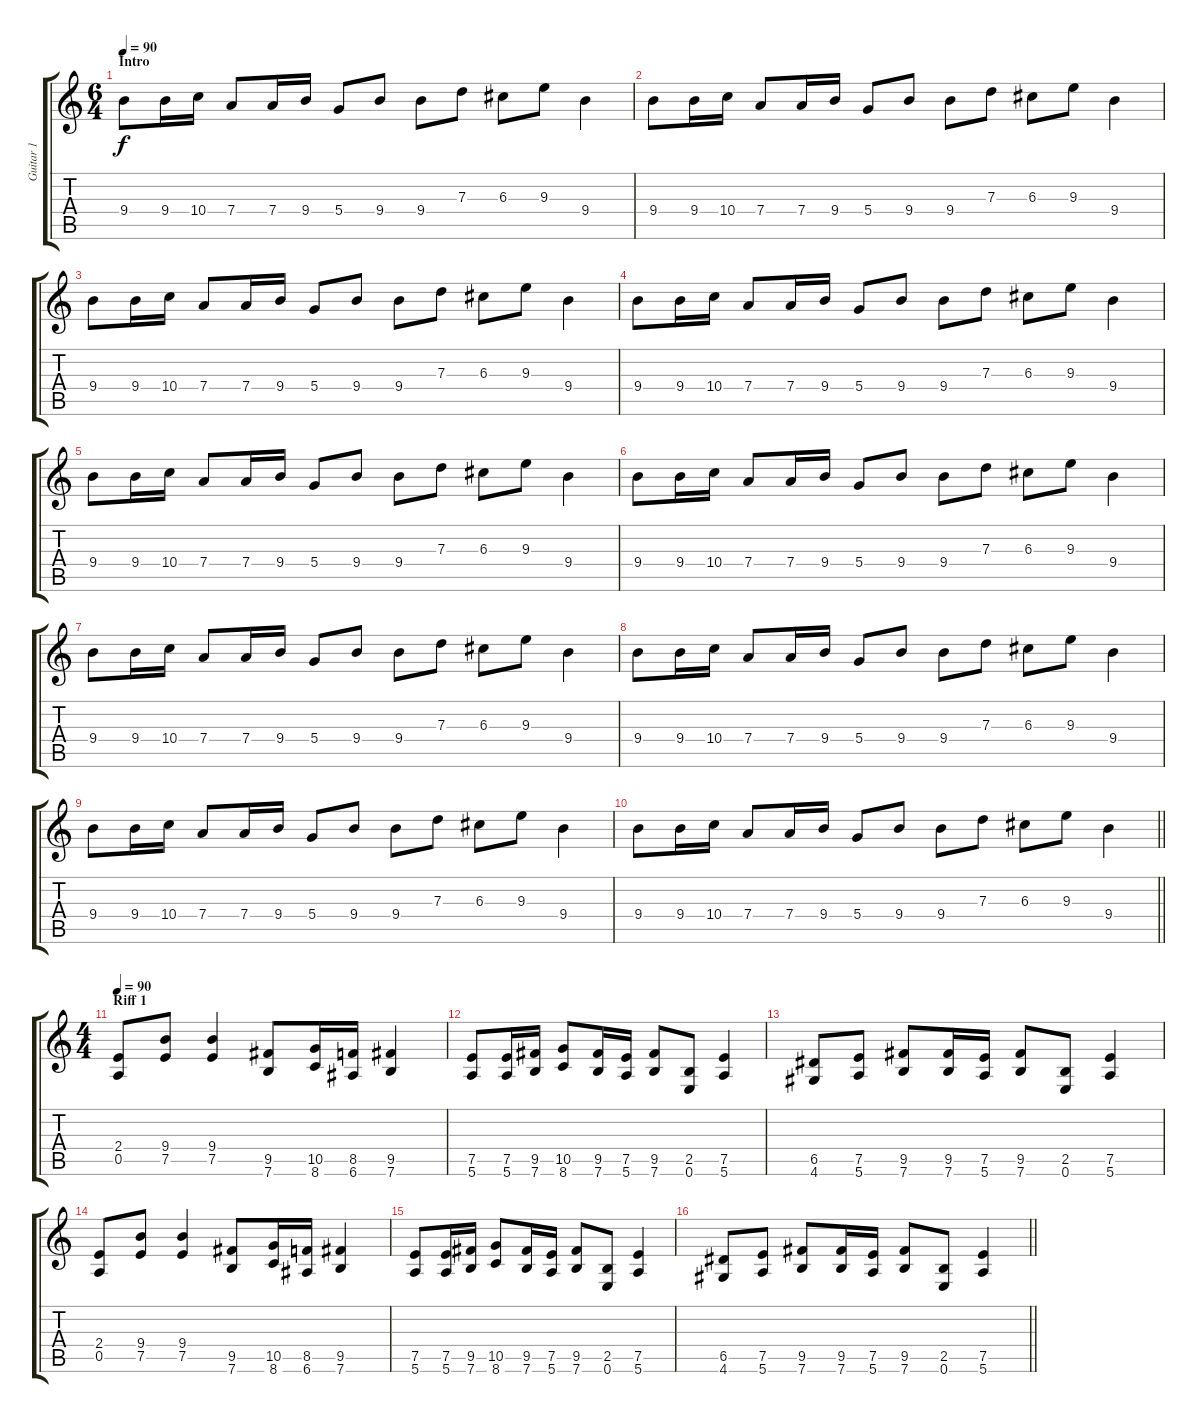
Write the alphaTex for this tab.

\track ("Guitar 1" "Guitar 1") {instrument distortionguitar}
\staff {score tabs}
\tuning (E4 B3 G3 D3 A2 E2) {hide}
\ts (6 4)
\section ("" "Intro")
\tempo 90
\clef g2
\ks c
9.4.8{dy f instrument distortionguitar} 9.4.16 10.4.16 7.4.8 7.4.16 9.4.16 5.4.8 9.4.8 9.4.8 7.3.8 6.3.8 9.3.8 9.4.4 |
9.4.8 9.4.16 10.4.16 7.4.8 7.4.16 9.4.16 5.4.8 9.4.8 9.4.8 7.3.8 6.3.8 9.3.8 9.4.4 |
9.4.8 9.4.16 10.4.16 7.4.8 7.4.16 9.4.16 5.4.8 9.4.8 9.4.8 7.3.8 6.3.8 9.3.8 9.4.4 |
9.4.8 9.4.16 10.4.16 7.4.8 7.4.16 9.4.16 5.4.8 9.4.8 9.4.8 7.3.8 6.3.8 9.3.8 9.4.4 |
9.4.8 9.4.16 10.4.16 7.4.8 7.4.16 9.4.16 5.4.8 9.4.8 9.4.8 7.3.8 6.3.8 9.3.8 9.4.4 |
9.4.8 9.4.16 10.4.16 7.4.8 7.4.16 9.4.16 5.4.8 9.4.8 9.4.8 7.3.8 6.3.8 9.3.8 9.4.4 |
9.4.8 9.4.16 10.4.16 7.4.8 7.4.16 9.4.16 5.4.8 9.4.8 9.4.8 7.3.8 6.3.8 9.3.8 9.4.4 |
9.4.8 9.4.16 10.4.16 7.4.8 7.4.16 9.4.16 5.4.8 9.4.8 9.4.8 7.3.8 6.3.8 9.3.8 9.4.4 |
9.4.8 9.4.16 10.4.16 7.4.8 7.4.16 9.4.16 5.4.8 9.4.8 9.4.8 7.3.8 6.3.8 9.3.8 9.4.4 |
\barLineRight lightlight
9.4.8 9.4.16 10.4.16 7.4.8 7.4.16 9.4.16 5.4.8 9.4.8 9.4.8 7.3.8 6.3.8 9.3.8 9.4.4 |
\ts (4 4)
\section ("" "Riff 1")
\tempo 90
(2.4 0.5).8 (9.4 7.5).8 (9.4 7.5).4 (9.5 7.6).8 (10.5 8.6).16 (8.5 6.6).16 (9.5 7.6).4 |
(7.5 5.6).8 (7.5 5.6).16 (9.5 7.6).16 (10.5 8.6).8 (9.5 7.6).16 (7.5 5.6).16 (9.5 7.6).8 (2.5 0.6).8 (7.5 5.6).4 |
(6.5 4.6).8 (7.5 5.6).8 (9.5 7.6).8 (9.5 7.6).16 (7.5 5.6).16 (9.5 7.6).8 (2.5 0.6).8 (7.5 5.6).4 |
(2.4 0.5).8 (9.4 7.5).8 (9.4 7.5).4 (9.5 7.6).8 (10.5 8.6).16 (8.5 6.6).16 (9.5 7.6).4 |
(7.5 5.6).8 (7.5 5.6).16 (9.5 7.6).16 (10.5 8.6).8 (9.5 7.6).16 (7.5 5.6).16 (9.5 7.6).8 (2.5 0.6).8 (7.5 5.6).4 |
\barLineRight lightlight
(6.5 4.6).8 (7.5 5.6).8 (9.5 7.6).8 (9.5 7.6).16 (7.5 5.6).16 (9.5 7.6).8 (2.5 0.6).8 (7.5 5.6).4
